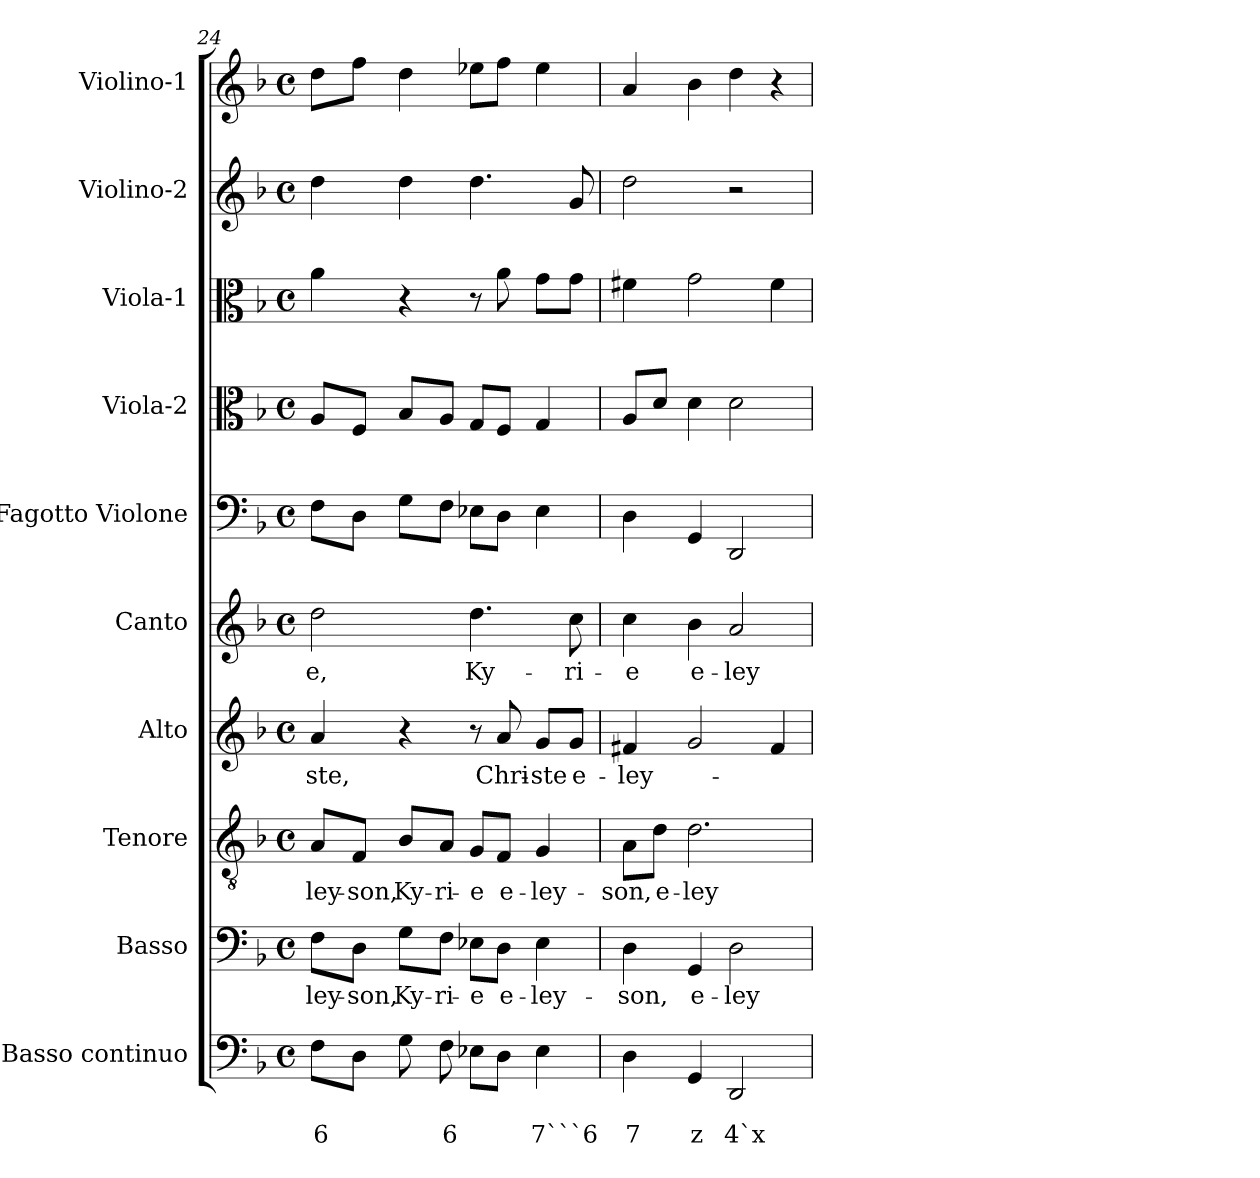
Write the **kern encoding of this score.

**kern	**text	**text	**kern	**text	**kern	**text	**kern	**text	**kern	**text	**kern	**kern	**kern	**kern	**kern
*part10	*part10	*part10	*part9	*part9	*part8	*part8	*part7	*part7	*part6	*part6	*part5	*part4	*part3	*part2	*part1
*staff10	*staff10	*staff10	*staff9	*staff9	*staff8	*staff8	*staff7	*staff7	*staff6	*staff6	*staff5	*staff4	*staff3	*staff2	*staff1
*I"Basso continuo	*	*	*I"Basso	*	*I"Tenore	*	*I"Alto	*	*I"Canto	*	*I"Fagotto Violone	*I"Viola-2	*I"Viola-1	*I"Violino-2	*I"Violino-1
*clefF4	*	*	*clefF4	*	*clefGv2	*	*clefG2	*	*clefG2	*	*clefF4	*clefC3	*clefC3	*clefG2	*clefG2
*k[b-]	*	*	*k[b-]	*	*k[b-]	*	*k[b-]	*	*k[b-]	*	*k[b-]	*k[b-]	*k[b-]	*k[b-]	*k[b-]
*F:	*	*	*F:	*	*F:	*	*F:	*	*F:	*	*F:	*F:	*F:	*F:	*F:
*M4/4	*	*	*M4/4	*	*M4/4	*	*M4/4	*	*M4/4	*	*M4/4	*M4/4	*M4/4	*M4/4	*M4/4
*met(c)	*	*	*met(c)	*	*met(c)	*	*met(c)	*	*met(c)	*	*met(c)	*met(c)	*met(c)	*met(c)	*met(c)
=24	=24	=24	=24	=24	=24	=24	=24	=24	=24	=24	=24	=24	=24	=24	=24
!	!	!LO:LY:b	!	!	!	!	!	!	!	!	!	!	!	!	!
!	!	!	!	!LO:LY:b	!	!	!	!	!	!	!	!	!	!	!
!	!	!	!	!	!	!LO:LY:b	!	!	!	!	!	!	!	!	!
!	!	!	!	!	!	!	!	!LO:LY:b	!	!	!	!	!	!	!
!	!	!	!	!	!	!	!	!	!	!LO:LY:b	!	!	!	!	!
8F\L	.	6	8F\L	-ley-	8A/L	-ley-	4a/	-ste,	2dd\	-e,	8F\L	8A/L	4a\	4dd\	8dd\L
!	!	!	!	!LO:LY:b	!	!	!	!	!	!	!	!	!	!	!
!	!	!	!	!	!	!LO:LY:b	!	!	!	!	!	!	!	!	!
8D\J	.	.	8D\J	-son,	8F/J	-son,	.	.	.	.	8D\J	8F/J	.	.	8ff\J
!	!	!	!	!LO:LY:b	!	!	!	!	!	!	!	!	!	!	!
!	!	!	!	!	!	!LO:LY:b	!	!	!	!	!	!	!	!	!
8G\	.	.	8G\L	Ky-	8B-/L	Ky-	4r	.	.	.	8G\L	8B-/L	4r	4dd\	4dd\
!	!	!LO:LY:b	!	!	!	!	!	!	!	!	!	!	!	!	!
!	!	!	!	!LO:LY:b	!	!	!	!	!	!	!	!	!	!	!
!	!	!	!	!	!	!LO:LY:b	!	!	!	!	!	!	!	!	!
8F\	.	6	8F\J	-ri-	8A/J	-ri-	.	.	.	.	8F\J	8A/J	.	.	.
!	!	!	!	!LO:LY:b	!	!	!	!	!	!	!	!	!	!	!
!	!	!	!	!	!	!LO:LY:b	!	!	!	!	!	!	!	!	!
!	!	!	!	!	!	!	!	!	!	!LO:LY:b	!	!	!	!	!
8E-X\L	.	.	8E-X\L	-e	8G/L	-e	8r	.	4.dd\	Ky-	8E-X\L	8G/L	8r	4.dd\	8ee-X\L
!	!	!	!	!LO:LY:b	!	!	!	!	!	!	!	!	!	!	!
!	!	!	!	!	!	!LO:LY:b	!	!	!	!	!	!	!	!	!
!	!	!	!	!	!	!	!	!LO:LY:b	!	!	!	!	!	!	!
8D\J	.	.	8D\J	e-	8F/J	e-	8a/	Chri-	.	.	8D\J	8F/J	8a\	.	8ff\J
!	!	!LO:LY:b	!	!	!	!	!	!	!	!	!	!	!	!	!
!	!	!	!	!LO:LY:b	!	!	!	!	!	!	!	!	!	!	!
!	!	!	!	!	!	!LO:LY:b	!	!	!	!	!	!	!	!	!
!	!	!	!	!	!	!	!	!LO:LY:b	!	!	!	!	!	!	!
4E-\	.	7```6	4E-\	-ley-	4G/	-ley-	8g/L	-ste	.	.	4E-\	4G/	8g\L	.	4ee-\
!	!	!	!	!	!	!	!	!LO:LY:b	!	!	!	!	!	!	!
!	!	!	!	!	!	!	!	!	!	!LO:LY:b	!	!	!	!	!
.	.	.	.	.	.	.	8g/J	e-	8cc\	-ri-	.	.	8g\J	8g/	.
=25	=25	=25	=25	=25	=25	=25	=25	=25	=25	=25	=25	=25	=25	=25	=25
!	!	!LO:LY:b	!	!	!	!	!	!	!	!	!	!	!	!	!
!	!	!	!	!LO:LY:b	!	!	!	!	!	!	!	!	!	!	!
!	!	!	!	!	!	!LO:LY:b	!	!	!	!	!	!	!	!	!
!	!	!	!	!	!	!	!	!LO:LY:b	!	!	!	!	!	!	!
!	!	!	!	!	!	!	!	!	!	!LO:LY:b	!	!	!	!	!
4D\	.	7	4D\	-son,	8A\L	-son,	4f#X/	-ley-	4cc\	-e	4D\	8A/L	4f#X\	2dd\	4a/
!	!	!	!	!	!	!LO:LY:b	!	!	!	!	!	!	!	!	!
.	.	.	.	.	8d\J	e-	.	.	.	.	.	8d/J	.	.	.
!	!	!LO:LY:b	!	!	!	!	!	!	!	!	!	!	!	!	!
!	!	!	!	!LO:LY:b	!	!	!	!	!	!	!	!	!	!	!
!	!	!	!	!	!	!LO:LY:b	!	!	!	!	!	!	!	!	!
!	!	!	!	!	!	!	!	!	!	!LO:LY:b	!	!	!	!	!
4GG/	.	z	4GG/	e-	2.d\	-ley-	2g/	.	4b-\	e-	4GG/	4d\	2g\	.	4b-\
!	!	!LO:LY:b	!	!	!	!	!	!	!	!	!	!	!	!	!
!	!	!	!	!LO:LY:b	!	!	!	!	!	!	!	!	!	!	!
!	!	!	!	!	!	!	!	!	!	!LO:LY:b	!	!	!	!	!
2DD/	.	4`x	2D\	-ley-	.	.	.	.	2a/	-ley-	2DD/	2d\	.	2r	4dd\
.	.	.	.	.	.	.	4f#/	.	.	.	.	.	4f#\	.	4r
=	=	=	=	=	=	=	=	=	=	=	=	=	=	=	=
*-	*-	*-	*-	*-	*-	*-	*-	*-	*-	*-	*-	*-	*-	*-	*-
